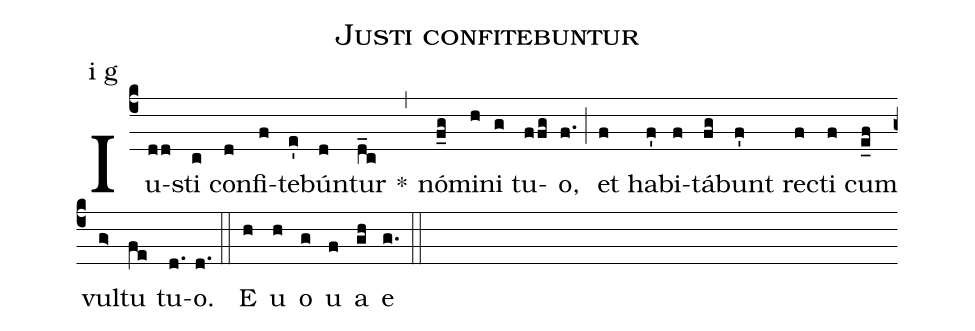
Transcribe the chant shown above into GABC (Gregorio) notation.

name: Justi confitebuntur;
mode: i g;
%%
%%
(c4)Iu(dd)sti(c) con(d)fi(f)te(e')bún(d)tur(d_c) *(,) nó(f_g)mi(h)ni(g) tu(ffg)o,(f.) (;) et(f) ha(f')bi(f)tá(fg)bunt(f') re(f)cti(f) cum(e_f) vul(g>)tu(fe) tu(d.)o.(d.) (::) <eu> E(h) u(h) o(g) u(f) a(gh) e(g.) </eu> (::)
